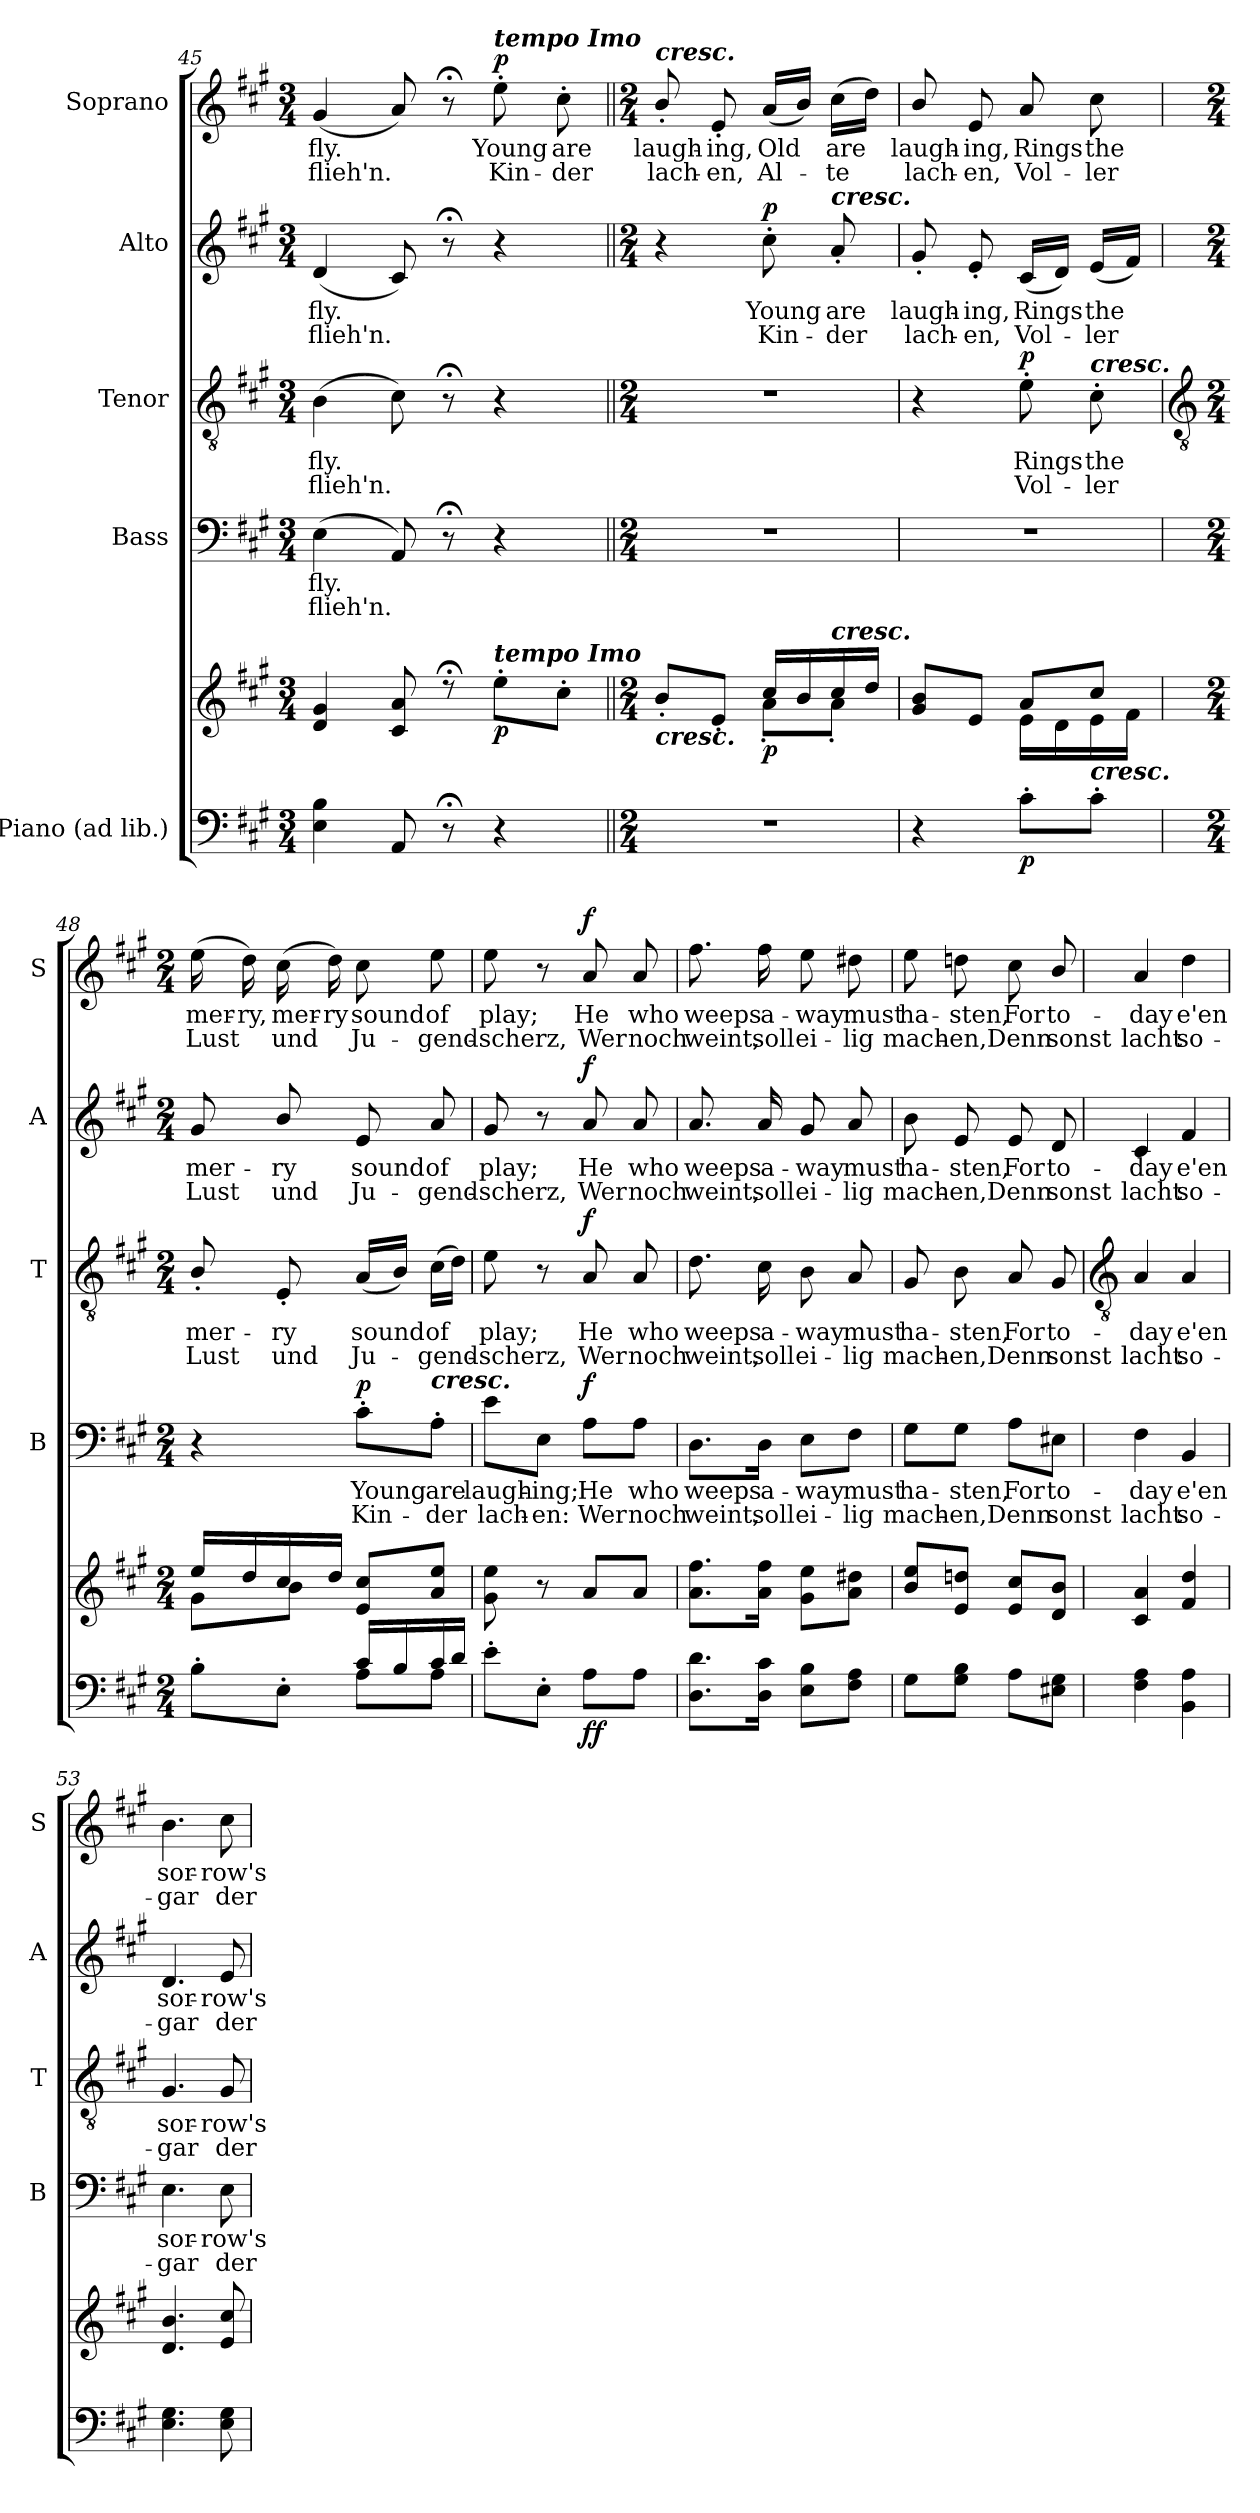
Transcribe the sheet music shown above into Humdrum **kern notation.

**kern	**kern	**dynam	**kern	**text	**text	**dynam	**kern	**text	**text	**dynam	**kern	**text	**text	**dynam	**kern	**text	**text	**dynam
*part5	*part5	*part5	*part4	*part4	*part4	*part4	*part3	*part3	*part3	*part3	*part2	*part2	*part2	*part2	*part1	*part1	*part1	*part1
*staff6	*staff5	*staff5/6	*staff4	*staff4	*staff4	*staff4	*staff3	*staff3	*staff3	*staff3	*staff2	*staff2	*staff2	*staff2	*staff1	*staff1	*staff1	*staff1
*I"Piano (ad lib.)	*	*	*I"Bass	*	*	*	*I"Tenor	*	*	*	*I"Alto	*	*	*	*I"Soprano	*	*	*
*	*	*	*I'B	*	*	*	*I'T	*	*	*	*I'A	*	*	*	*I'S	*	*	*
*clefF4	*clefG2	*	*clefF4	*	*	*	*clefGv2	*	*	*	*clefG2	*	*	*	*clefG2	*	*	*
*k[f#c#g#]	*k[f#c#g#]	*	*k[f#c#g#]	*	*	*	*k[f#c#g#]	*	*	*	*k[f#c#g#]	*	*	*	*k[f#c#g#]	*	*	*
*A:	*A:	*	*A:	*	*	*	*A:	*	*	*	*A:	*	*	*	*A:	*	*	*
*M3/4	*M3/4	*	*M3/4	*	*	*	*M3/4	*	*	*	*M3/4	*	*	*	*M3/4	*	*	*
=45	=45	=45	=45	=45	=45	=45	=45	=45	=45	=45	=45	=45	=45	=45	=45	=45	=45	=45
*	*^	*	*	*	*	*	*	*	*	*	*	*	*	*	*	*	*	*
!	!	!	!	!	!LO:LY:b	!LO:LY:b	!	!	!LO:LY:b	!LO:LY:b	!	!	!LO:LY:b	!LO:LY:b	!	!	!LO:LY:b	!LO:LY:b	!
4E\ 4B\	4d/ 4g#/	2.ryy	.	(<4E	fly.	flieh'n.	.	(>4B	fly.	flieh'n.	.	(<4d	fly.	flieh'n.	.	(<4g#	fly.	flieh'n.	.
8AA	8c#/ 8a/	.	.	8AA)	.	.	.	8c#)	.	.	.	8c#)	.	.	.	8a)	.	.	.
8r;<	8r;<	.	.	8r;<	.	.	.	8r;<	.	.	.	8r;<	.	.	.	8r;<	.	.	.
!	!	!	!	!	!	!	!	!	!	!	!	!	!	!	!	!LO:TX:a:Bi:t=tempo Imo	!	!	!
!	!LO:TX:a:Bi:t=tempo Imo	!	!	!	!	!	!	!	!	!	!	!	!	!	!	!	!	!	!
!	!	!	!LO:DY:b	!	!	!	!	!	!	!	!	!	!	!	!	!	!LO:LY:b	!LO:LY:b	!LO:DY:b
4r	8ee'\L	.	p	4r	.	.	.	4r	.	.	.	4r	.	.	.	8ee'	Young	Kin-	p
!	!	!	!	!	!	!	!	!	!	!	!	!	!	!	!	!	!LO:LY:b	!LO:LY:b	!
.	8cc#'\J	.	.	.	.	.	.	.	.	.	.	.	.	.	.	8cc#'	-are	der	.
=46||	=46||	=46||	=46||	=46||	=46||	=46||	=46||	=46||	=46||	=46||	=46||	=46||	=46||	=46||	=46||	=46||	=46||	=46||	=46||
*M2/4	*M2/4	*	*	*M2/4	*	*	*	*M2/4	*	*	*	*M2/4	*	*	*	*M2/4	*	*	*
!	!	!	!	!	!	!	!	!	!	!	!	!	!	!	!	!LO:TX:a:Bi:t=cresc.	!	!	!
!	!LO:TX:b:Bi:t=cresc.	!	!	!	!	!	!	!	!	!	!	!	!	!	!	!	!	!	!
!LO:N:vis=1	!	!	!	!LO:N:vis=1	!	!	!	!LO:N:vis=1	!	!	!	!	!	!	!	!	!LO:LY:b	!LO:LY:b	!
2r	8b'/L	4ryy	.	2r	.	.	.	2r	.	.	.	4r	.	.	.	8b'/	laugh-	-lach-	.
!	!	!	!	!	!	!	!	!	!	!	!	!	!	!	!	!	!LO:LY:b	!LO:LY:b	!
.	8e'/J	.	.	.	.	.	.	.	.	.	.	.	.	.	.	8e'	-ing,	en,	.
!	!	!	!LO:DY:b	!	!	!	!	!	!	!	!	!	!LO:LY:b	!LO:LY:b	!LO:DY:b	!	!LO:LY:b	!LO:LY:b	!
.	16cc#/LL	8a'\L	p	.	.	.	.	.	.	.	.	8cc#'	Young	Kin-	p	(<16aLL	Old	Al-	.
.	16b/	.	.	.	.	.	.	.	.	.	.	.	.	.	.	16bJJ)	.	.	.
!	!	!	!	!	!	!	!	!	!	!	!	!LO:TX:a:Bi:t=cresc.	!	!	!	!	!	!	!
!	!LO:TX:a:Bi:t=cresc.	!	!	!	!	!	!	!	!	!	!	!	!	!	!	!	!	!	!
!	!	!	!	!	!	!	!	!	!	!	!	!	!LO:LY:b	!LO:LY:b	!	!	!LO:LY:b	!LO:LY:b	!
.	16cc#/	8a'\J	.	.	.	.	.	.	.	.	.	8a'	-are	der	.	(>16cc#LL	are	te	.
.	16dd/JJ	.	.	.	.	.	.	.	.	.	.	.	.	.	.	16ddJJ)	.	.	.
=47	=47	=47	=47	=47	=47	=47	=47	=47	=47	=47	=47	=47	=47	=47	=47	=47	=47	=47	=47
!	!	!	!	!LO:N:vis=1	!	!	!	!	!	!	!	!	!LO:LY:b	!LO:LY:b	!	!	!LO:LY:b	!LO:LY:b	!
4r	8g#/ 8b/L	4ryy	.	2r	.	.	.	4r	.	.	.	8g#'	laugh-	-lach-	.	8b/	laugh-	-lach-	.
!	!	!	!	!	!	!	!	!	!	!	!	!	!LO:LY:b	!LO:LY:b	!	!	!LO:LY:b	!LO:LY:b	!
.	8e/J	.	.	.	.	.	.	.	.	.	.	8e'	-ing,	en,	.	8e	-ing,	en,	.
!	!	!	!LO:DY:b=2	!	!	!	!	!	!LO:LY:b	!LO:LY:b	!LO:DY:b	!	!LO:LY:b	!LO:LY:b	!	!	!LO:LY:b	!LO:LY:b	!
8c#'\L	8a/L	16e\LL	p	.	.	.	.	8e'	Rings	Vol-	p	(<16c#LL	Rings	Vol-	.	8a	Rings	Vol-	.
.	.	16d\	.	.	.	.	.	.	.	.	.	16dJJ)	.	.	.	.	.	.	.
!	!	!	!	!	!	!	!	!LO:TX:a:Bi:t=cresc.	!	!	!	!	!	!	!	!	!	!	!
!LO:TX:a:Bi:t=cresc.	!	!	!	!	!	!	!	!	!	!	!	!	!	!	!	!	!	!	!
!	!	!	!	!	!	!	!	!	!LO:LY:b	!LO:LY:b	!	!	!LO:LY:b	!LO:LY:b	!	!	!LO:LY:b	!LO:LY:b	!
8c#'\J	8cc#/J	16e\	.	.	.	.	.	8c#'	-the	ler	.	(<16eLL	the	ler	.	8cc#	-the	ler	.
.	.	16f#\JJ	.	.	.	.	.	.	.	.	.	16f#JJ)	.	.	.	.	.	.	.
!!LO:LB:g=z
=48	=48	=48	=48	=48	=48	=48	=48	=48	=48	=48	=48	=48	=48	=48	=48	=48	=48	=48	=48
*	*	*	*	*	*	*	*	*clefGv2	*	*	*	*	*	*	*	*	*	*	*
*M2/4	*M2/4	*	*	*M2/4	*	*	*	*M2/4	*	*	*	*M2/4	*	*	*	*M2/4	*	*	*
*^	*	*	*	*	*	*	*	*	*	*	*	*	*	*	*	*	*	*	*
!	!	!	!	!	!	!	!	!	!	!LO:LY:b	!LO:LY:b	!	!	!LO:LY:b	!LO:LY:b	!	!	!LO:LY:b	!LO:LY:b	!
4ryy	8B'\L	16ee/LL	8g#\L	.	4r	.	.	.	8B'/	mer-	-Lust	.	8g#	mer-	-Lust	.	(>16ee	mer-	-Lust	.
!	!	!	!	!	!	!	!	!	!	!	!	!	!	!	!	!	!	!LO:LY:b	!	!
.	.	16dd/	.	.	.	.	.	.	.	.	.	.	.	.	.	.	16dd)	ry,	.	.
!	!	!	!	!	!	!	!	!	!	!LO:LY:b	!LO:LY:b	!	!	!LO:LY:b	!LO:LY:b	!	!	!LO:LY:b	!LO:LY:b	!
.	8E'\J	16cc#/	8b\J	.	.	.	.	.	8E'	ry	und	.	8b/	ry	und	.	(>16cc#	mer-	-und	.
!	!	!	!	!	!	!	!	!	!	!	!	!	!	!	!	!	!	!LO:LY:b	!	!
.	.	16dd/JJ	.	.	.	.	.	.	.	.	.	.	.	.	.	.	16dd)	ry	.	.
!	!	!	!	!	!	!LO:LY:b	!LO:LY:b	!LO:DY:b	!	!LO:LY:b	!LO:LY:b	!	!	!LO:LY:b	!LO:LY:b	!	!	!LO:LY:b	!LO:LY:b	!
16c#/LL	8A\L	8e 8cc#L	4ryy	.	8c#'\L	Young	Kin-	p	(<16ALL	sound	Ju-	.	8e	sound	Ju-	.	8cc#	sound	Ju-	.
16B/	.	.	.	.	.	.	.	.	16BJJ)	.	.	.	.	.	.	.	.	.	.	.
!	!	!	!	!	!LO:TX:a:Bi:t=cresc.	!	!	!	!	!	!	!	!	!	!	!	!	!	!	!
!	!	!	!	!	!	!LO:LY:b	!LO:LY:b	!	!	!LO:LY:b	!LO:LY:b	!	!	!LO:LY:b	!LO:LY:b	!	!	!LO:LY:b	!LO:LY:b	!
16c#/	8A\J	8a 8eeJ	.	.	8A'\J	-are	der	.	(>16c#LL	of	gend-	.	8a	-of	gend-	.	8ee	-of	gend-	.
16d/JJ	.	.	.	.	.	.	.	.	16dJJ)	.	.	.	.	.	.	.	.	.	.	.
*v	*v	*	*	*	*	*	*	*	*	*	*	*	*	*	*	*	*	*	*	*
*	*v	*v	*	*	*	*	*	*	*	*	*	*	*	*	*	*	*	*	*
=49	=49	=49	=49	=49	=49	=49	=49	=49	=49	=49	=49	=49	=49	=49	=49	=49	=49	=49
!	!	!	!	!LO:LY:b	!LO:LY:b	!	!	!LO:LY:b	!LO:LY:b	!	!	!LO:LY:b	!LO:LY:b	!	!	!LO:LY:b	!LO:LY:b	!
8e'\L	8g# 8ee	.	8e\L	laugh-	-lach-	.	8e	play;	scherz,	.	8g#	-play;	scherz,	.	8ee	-play;	scherz,	.
!	!	!	!	!LO:LY:b	!LO:LY:b	!	!	!	!	!	!	!	!	!	!	!	!	!
8E'\J	8r	.	8E\J	-ing;	en:	.	8r	.	.	.	8r	.	.	.	8r	.	.	.
!	!	!LO:DY:b=2	!	!LO:LY:b	!LO:LY:b	!	!	!LO:LY:b	!LO:LY:b	!	!	!LO:LY:b	!LO:LY:b	!	!	!LO:LY:b	!LO:LY:b	!
!	!	!LO:DY:n=1:b	!	!	!	!LO:DY:b	!	!	!	!LO:DY:b	!	!	!	!LO:DY:b	!	!	!	!LO:DY:b
8A\L	8aL	f f	8A\L	He	Wer	f	8A	He	Wer	f	8a	He	Wer	f	8a	He	Wer	f
!	!	!	!	!LO:LY:b	!LO:LY:b	!	!	!LO:LY:b	!LO:LY:b	!	!	!LO:LY:b	!LO:LY:b	!	!	!LO:LY:b	!LO:LY:b	!
8A\J	8aJ	.	8A\J	who	noch	.	8A	who	noch	.	8a	who	noch	.	8a	who	noch	.
=50	=50	=50	=50	=50	=50	=50	=50	=50	=50	=50	=50	=50	=50	=50	=50	=50	=50	=50
!	!	!	!	!LO:LY:b	!LO:LY:b	!	!	!LO:LY:b	!LO:LY:b	!	!	!LO:LY:b	!LO:LY:b	!	!	!LO:LY:b	!LO:LY:b	!
8.D\ 8.d\L	8.a 8.ff#L	.	8.D\L	weeps	weint,	.	8.d	weeps	weint,	.	8.a	weeps	weint,	.	8.ff#	weeps	weint,	.
!	!	!	!	!LO:LY:b	!LO:LY:b	!	!	!LO:LY:b	!LO:LY:b	!	!	!LO:LY:b	!LO:LY:b	!	!	!LO:LY:b	!LO:LY:b	!
16D\ 16c#\J	16a 16ff#J	.	16D\Jk	a-	-soll	.	16c#	a-	-soll	.	16a	a-	-soll	.	16ff#	a-	-soll	.
!	!	!	!	!LO:LY:b	!LO:LY:b	!	!	!LO:LY:b	!LO:LY:b	!	!	!LO:LY:b	!LO:LY:b	!	!	!LO:LY:b	!LO:LY:b	!
8E\ 8B\L	8g# 8eeL	.	8E\L	way	ei-	.	8B	way	ei-	.	8g#	way	ei-	.	8ee	way	ei-	.
!	!	!	!	!LO:LY:b	!LO:LY:b	!	!	!LO:LY:b	!LO:LY:b	!	!	!LO:LY:b	!LO:LY:b	!	!	!LO:LY:b	!LO:LY:b	!
8F#\ 8A\J	8a 8dd#XJ	.	8F#\J	-must	lig	.	8A	-must	lig	.	8a	-must	lig	.	8dd#X	-must	lig	.
=51	=51	=51	=51	=51	=51	=51	=51	=51	=51	=51	=51	=51	=51	=51	=51	=51	=51	=51
!	!	!	!	!LO:LY:b	!LO:LY:b	!	!	!LO:LY:b	!LO:LY:b	!	!	!LO:LY:b	!LO:LY:b	!	!	!LO:LY:b	!LO:LY:b	!
8G#\L	8b 8eeL	.	8G#\L	ha-	-mach-	.	8G#	ha-	-mach-	.	8b	ha-	-mach-	.	8ee	ha-	-mach-	.
!	!	!	!	!LO:LY:b	!LO:LY:b	!	!	!LO:LY:b	!LO:LY:b	!	!	!LO:LY:b	!LO:LY:b	!	!	!LO:LY:b	!LO:LY:b	!
8G#\ 8B\J	8e 8ddnJ	.	8G#\J	-sten,	en,	.	8B	-sten,	en,	.	8e	-sten,	en,	.	8ddn	-sten,	en,	.
!	!	!	!	!LO:LY:b	!LO:LY:b	!	!	!LO:LY:b	!LO:LY:b	!	!	!LO:LY:b	!LO:LY:b	!	!	!LO:LY:b	!LO:LY:b	!
8A\L	8e 8cc#L	.	8A\L	For	Denn	.	8A	For	Denn	.	8e	For	Denn	.	8cc#	For	Denn	.
!	!	!	!	!LO:LY:b	!LO:LY:b	!	!	!LO:LY:b	!LO:LY:b	!	!	!LO:LY:b	!LO:LY:b	!	!	!LO:LY:b	!LO:LY:b	!
8E#X\ 8G#\J	8d/ 8b/J	.	8E#X\J	to-	-sonst	.	8G#	to-	-sonst	.	8d	to-	-sonst	.	8b/	to-	-sonst	.
!!LO:LB:g=z
=52	=52	=52	=52	=52	=52	=52	=52	=52	=52	=52	=52	=52	=52	=52	=52	=52	=52	=52
*	*	*	*	*	*	*	*clefGv2	*	*	*	*	*	*	*	*	*	*	*
*	*^	*	*	*	*	*	*	*	*	*	*	*	*	*	*	*	*	*
!	!	!LO:N:vis=1	!	!	!LO:LY:b	!LO:LY:b	!	!	!LO:LY:b	!LO:LY:b	!	!	!LO:LY:b	!LO:LY:b	!	!	!LO:LY:b	!LO:LY:b	!
4F# 4A	4c#/ 4a/	2ryy	.	4F#	day	lacht	.	4A	day	lacht	.	4c#	day	lacht	.	4a	day	lacht	.
!	!	!	!	!	!LO:LY:b	!LO:LY:b	!	!	!LO:LY:b	!LO:LY:b	!	!	!LO:LY:b	!LO:LY:b	!	!	!LO:LY:b	!LO:LY:b	!
4BB 4A	4f#/ 4dd/	.	.	4BB	e'en	so-	.	4A	e'en	so-	.	4f#	e'en	so-	.	4dd	e'en	so-	.
=53	=53	=53	=53	=53	=53	=53	=53	=53	=53	=53	=53	=53	=53	=53	=53	=53	=53	=53	=53
!	!	!LO:N:vis=1	!	!	!LO:LY:b	!LO:LY:b	!	!	!LO:LY:b	!LO:LY:b	!	!	!LO:LY:b	!LO:LY:b	!	!	!LO:LY:b	!LO:LY:b	!
4.E 4.G#	4.d/ 4.b/	2ryy	.	4.E	-sor-	-gar	.	4.G#	-sor-	-gar	.	4.d	-sor-	-gar	.	4.b	-sor-	-gar	.
!	!	!	!	!	!LO:LY:b	!LO:LY:b	!	!	!LO:LY:b	!LO:LY:b	!	!	!LO:LY:b	!LO:LY:b	!	!	!LO:LY:b	!LO:LY:b	!
8E 8G#	8e/ 8cc#/	.	.	8E	row's	der	.	8G#	row's	der	.	8e	row's	der	.	8cc#	row's	der	.
*	*v	*v	*	*	*	*	*	*	*	*	*	*	*	*	*	*	*	*	*
=	=	=	=	=	=	=	=	=	=	=	=	=	=	=	=	=	=	=
*-	*-	*-	*-	*-	*-	*-	*-	*-	*-	*-	*-	*-	*-	*-	*-	*-	*-	*-
